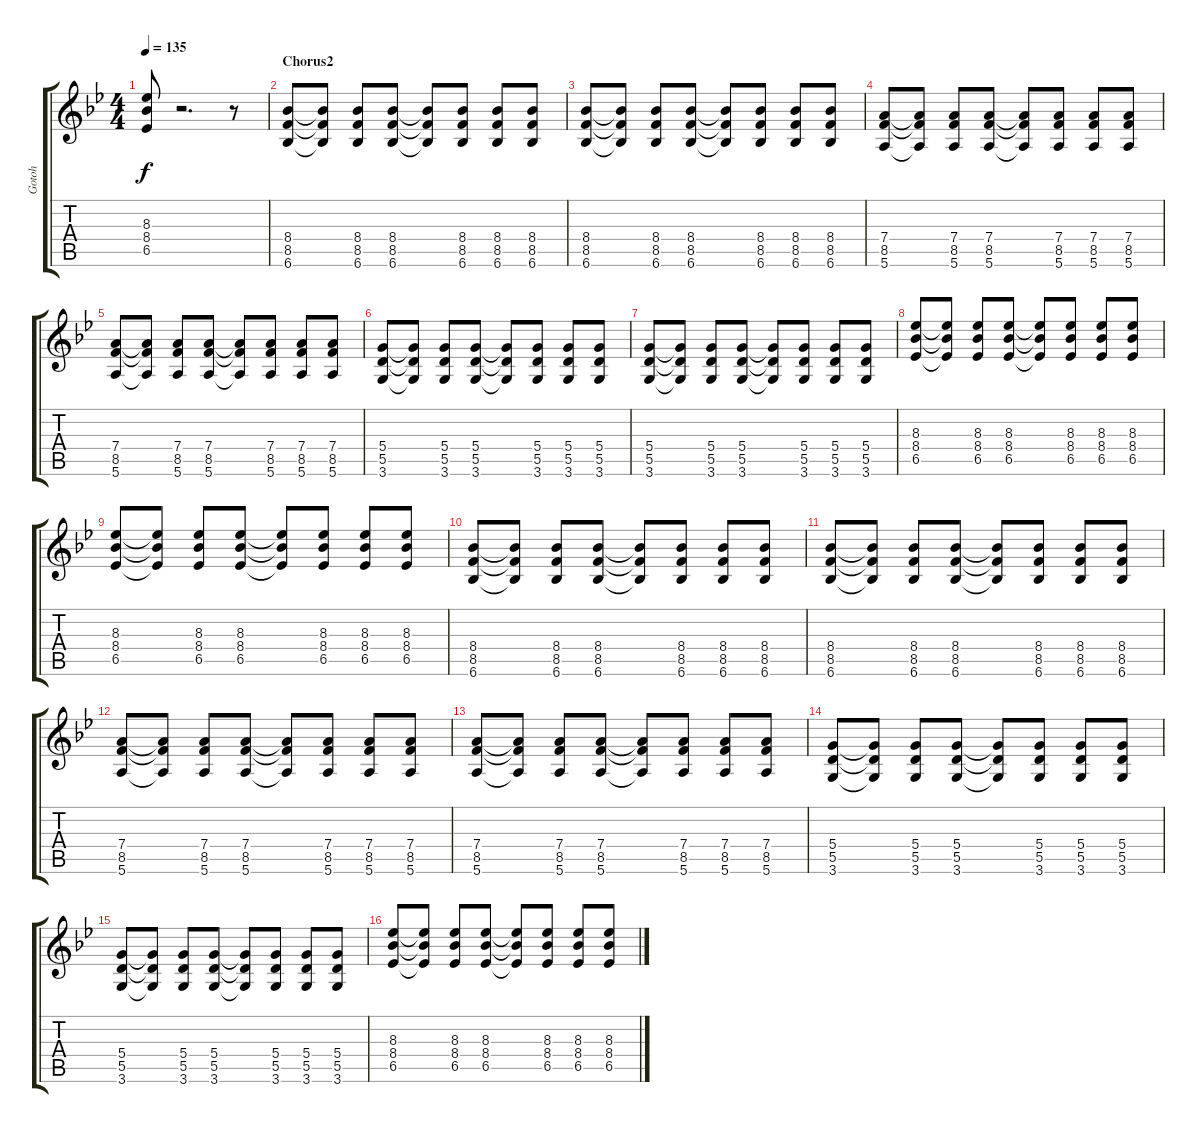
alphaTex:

\track ("Gotoh" "Gotoh") {instrument overdrivenguitar}
\staff {score tabs}
\tuning (E4 B3 G3 D3 A2 E2) {hide}
\ts (4 4)
\tempo 135
\clef g2
\ks bb
(8.3 8.4 6.5).8{dy f} r.2{d} r.8 |
\section ("" "Chorus2")
(8.4 8.5 6.6).8 (8.4{t} 8.5{t} 6.6{t}).8 (8.4 8.5 6.6).8 (8.4 8.5 6.6).8 (8.4{t} 8.5{t} 6.6{t}).8 (8.4 8.5 6.6).8 (8.4 8.5 6.6).8 (8.4 8.5 6.6).8 |
(8.4 8.5 6.6).8 (8.4{t} 8.5{t} 6.6{t}).8 (8.4 8.5 6.6).8 (8.4 8.5 6.6).8 (8.4{t} 8.5{t} 6.6{t}).8 (8.4 8.5 6.6).8 (8.4 8.5 6.6).8 (8.4 8.5 6.6).8 |
(7.4 8.5 5.6).8 (7.4{t} 8.5{t} 5.6{t}).8 (7.4 8.5 5.6).8 (7.4 8.5 5.6).8 (7.4{t} 8.5{t} 5.6{t}).8 (7.4 8.5 5.6).8 (7.4 8.5 5.6).8 (7.4 8.5 5.6).8 |
(7.4 8.5 5.6).8 (7.4{t} 8.5{t} 5.6{t}).8 (7.4 8.5 5.6).8 (7.4 8.5 5.6).8 (7.4{t} 8.5{t} 5.6{t}).8 (7.4 8.5 5.6).8 (7.4 8.5 5.6).8 (7.4 8.5 5.6).8 |
(5.4 5.5 3.6).8 (5.4{t} 5.5{t} 3.6{t}).8 (5.4 5.5 3.6).8 (5.4 5.5 3.6).8 (5.4{t} 5.5{t} 3.6{t}).8 (5.4 5.5 3.6).8 (5.4 5.5 3.6).8 (5.4 5.5 3.6).8 |
(5.4 5.5 3.6).8 (5.4{t} 5.5{t} 3.6{t}).8 (5.4 5.5 3.6).8 (5.4 5.5 3.6).8 (5.4{t} 5.5{t} 3.6{t}).8 (5.4 5.5 3.6).8 (5.4 5.5 3.6).8 (5.4 5.5 3.6).8 |
(8.3 8.4 6.5).8 (8.3{t} 8.4{t} 6.5{t}).8 (8.3 8.4 6.5).8 (8.3 8.4 6.5).8 (8.3{t} 8.4{t} 6.5{t}).8 (8.3 8.4 6.5).8 (8.3 8.4 6.5).8 (8.3 8.4 6.5).8 |
(8.3 8.4 6.5).8 (8.3{t} 8.4{t} 6.5{t}).8 (8.3 8.4 6.5).8 (8.3 8.4 6.5).8 (8.3{t} 8.4{t} 6.5{t}).8 (8.3 8.4 6.5).8 (8.3 8.4 6.5).8 (8.3 8.4 6.5).8 |
(8.4 8.5 6.6).8 (8.4{t} 8.5{t} 6.6{t}).8 (8.4 8.5 6.6).8 (8.4 8.5 6.6).8 (8.4{t} 8.5{t} 6.6{t}).8 (8.4 8.5 6.6).8 (8.4 8.5 6.6).8 (8.4 8.5 6.6).8 |
(8.4 8.5 6.6).8 (8.4{t} 8.5{t} 6.6{t}).8 (8.4 8.5 6.6).8 (8.4 8.5 6.6).8 (8.4{t} 8.5{t} 6.6{t}).8 (8.4 8.5 6.6).8 (8.4 8.5 6.6).8 (8.4 8.5 6.6).8 |
(7.4 8.5 5.6).8 (7.4{t} 8.5{t} 5.6{t}).8 (7.4 8.5 5.6).8 (7.4 8.5 5.6).8 (7.4{t} 8.5{t} 5.6{t}).8 (7.4 8.5 5.6).8 (7.4 8.5 5.6).8 (7.4 8.5 5.6).8 |
(7.4 8.5 5.6).8 (7.4{t} 8.5{t} 5.6{t}).8 (7.4 8.5 5.6).8 (7.4 8.5 5.6).8 (7.4{t} 8.5{t} 5.6{t}).8 (7.4 8.5 5.6).8 (7.4 8.5 5.6).8 (7.4 8.5 5.6).8 |
(5.4 5.5 3.6).8 (5.4{t} 5.5{t} 3.6{t}).8 (5.4 5.5 3.6).8 (5.4 5.5 3.6).8 (5.4{t} 5.5{t} 3.6{t}).8 (5.4 5.5 3.6).8 (5.4 5.5 3.6).8 (5.4 5.5 3.6).8 |
(5.4 5.5 3.6).8 (5.4{t} 5.5{t} 3.6{t}).8 (5.4 5.5 3.6).8 (5.4 5.5 3.6).8 (5.4{t} 5.5{t} 3.6{t}).8 (5.4 5.5 3.6).8 (5.4 5.5 3.6).8 (5.4 5.5 3.6).8 |
(8.3 8.4 6.5).8 (8.3{t} 8.4{t} 6.5{t}).8 (8.3 8.4 6.5).8 (8.3 8.4 6.5).8 (8.3{t} 8.4{t} 6.5{t}).8 (8.3 8.4 6.5).8 (8.3 8.4 6.5).8 (8.3 8.4 6.5).8
